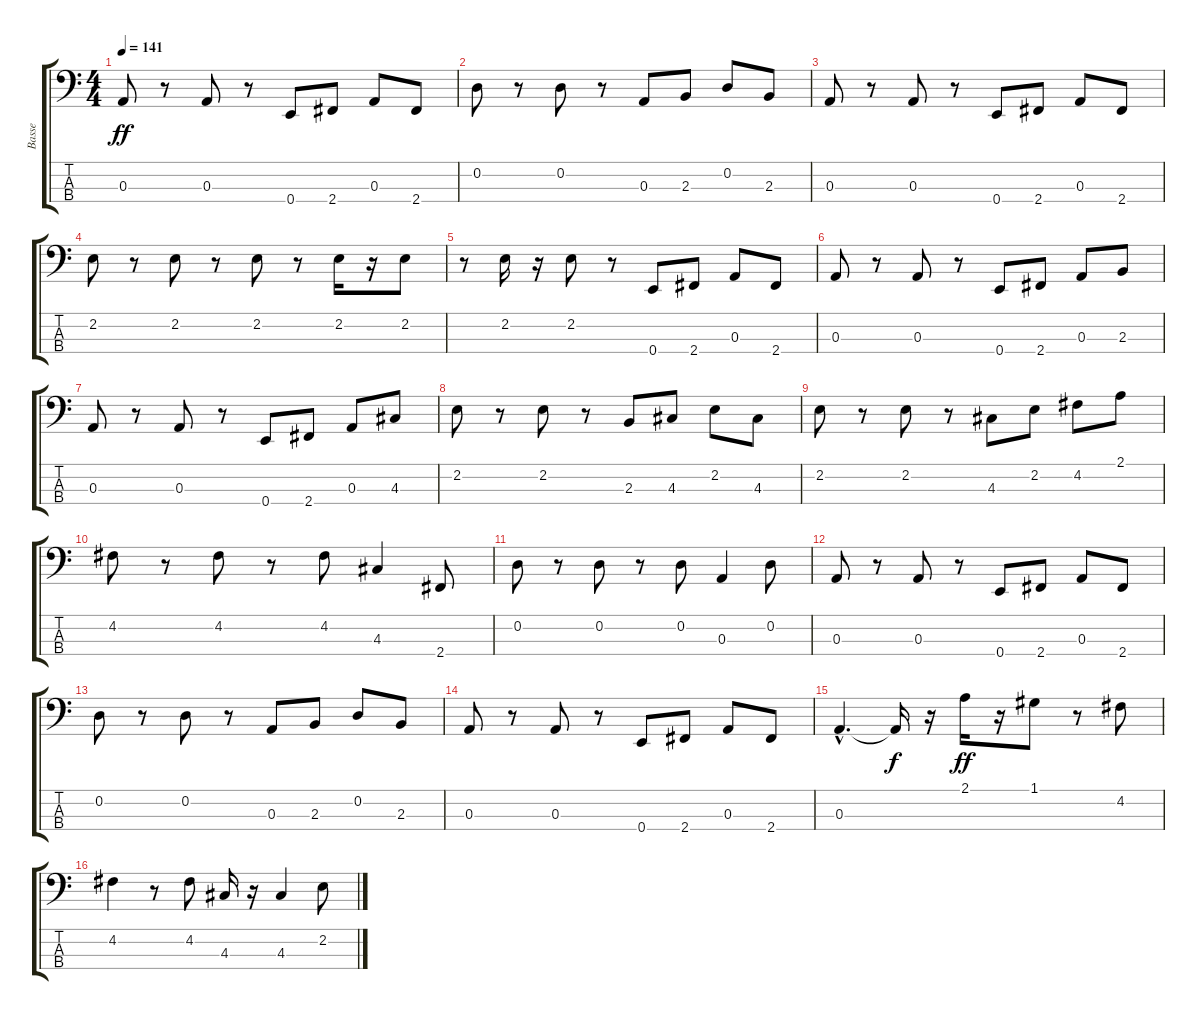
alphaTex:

\track ("Basse" "Basse") {instrument fretlessbass}
\staff {score tabs}
\tuning (G2 D2 A1 E1) {hide}
\ts (4 4)
\tempo 141
\clef f4
\ks c
0.3.8{dy ff} r.8 0.3.8 r.8 0.4.8 2.4.8 0.3.8 2.4.8 |
0.2.8 r.8 0.2.8 r.8 0.3.8 2.3.8 0.2.8 2.3.8 |
0.3.8 r.8 0.3.8 r.8 0.4.8 2.4.8 0.3.8 2.4.8 |
2.2.8 r.8 2.2.8 r.8 2.2.8 r.8 2.2.16 r.16 2.2.8 |
r.8 2.2.16 r.16 2.2.8 r.8 0.4.8 2.4.8 0.3.8 2.4.8 |
0.3.8 r.8 0.3.8 r.8 0.4.8 2.4.8 0.3.8 2.3.8 |
0.3.8 r.8 0.3.8 r.8 0.4.8 2.4.8 0.3.8 4.3.8 |
2.2.8 r.8 2.2.8 r.8 2.3.8 4.3.8 2.2.8 4.3.8 |
2.2.8 r.8 2.2.8 r.8 4.3.8 2.2.8 4.2.8 2.1.8 |
4.2.8 r.8 4.2.8 r.8 4.2.8 4.3.4 2.4.8 |
0.2.8 r.8 0.2.8 r.8 0.2.8 0.3.4 0.2.8 |
0.3.8 r.8 0.3.8 r.8 0.4.8 2.4.8 0.3.8 2.4.8 |
0.2.8 r.8 0.2.8 r.8 0.3.8 2.3.8 0.2.8 2.3.8 |
0.3.8 r.8 0.3.8 r.8 0.4.8 2.4.8 0.3.8 2.4.8 |
0.3{hac}.4{d} 0.3{t}.16{dy f} r.16 2.1.16{dy ff} r.16 1.1.8 r.8 4.2.8 |
4.2.4 r.8 4.2.8 4.3.16 r.16 4.3.4 2.2.8
